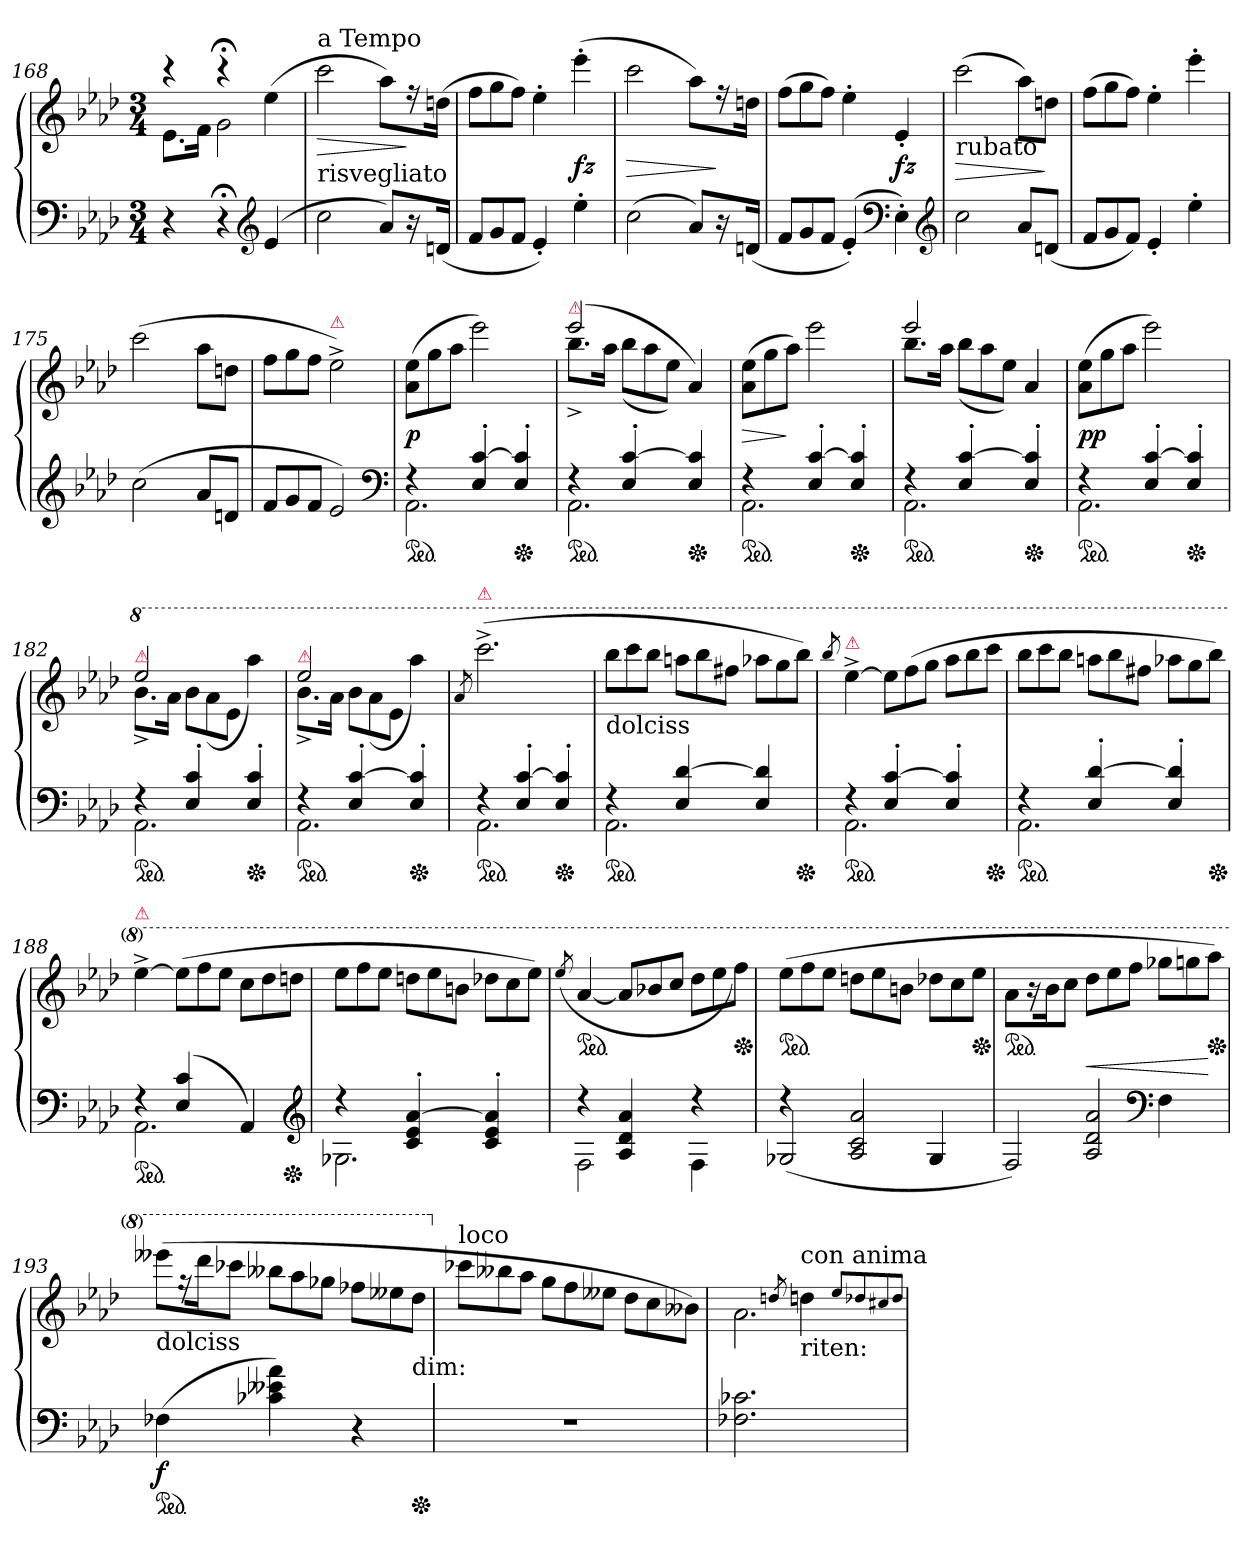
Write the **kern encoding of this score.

**kern	**kern	**dynam
*part1	*part1	*part1
*staff2	*staff1	*staff1/2
*clefF4	*clefG2	*
*k[b-e-a-d-]	*k[b-e-a-d-]	*
*f:	*f:	*
*M3/4	*M3/4	*
=168	=168	=168
*	*^	*
4r	4rccc	8.e-!\L	.
.	.	16f!Jk	.
4r;<	4r;<ccc	2g!	.
*clefG2	*	*	*
(>4e-	(>4ee-\	.	.
*	*v	*v	*
=169	=169	=169
!	!LO:TX:a:t=a Tempo	!
!LO:TX:a:t=risvegliato	!	!
2cc	2ccc	>
8a-L)	8aa-L)	.
16r	16r	]
(<16dnJk	(>16ddnJk	.
=170	=170	=170
*Xtuplet	*Xtuplet	*
12fL	12ffL	.
12g	12gg	.
12fJ	12ffJ)	.
4e-'<)	4ee-'>	.
4ee-'>	(>4eee-'>	fz
=171	=171	=171
(>2cc	2ccc	>
8a-L)	8aa-L)	.
16r	16r	]
(<16dnJk	16ddnJk	.
=172	=172	=172
12fL	(12ffL	.
12g	12gg	.
12fJ	12ffJ)	.
(>4e-'<)	4ee-'>	.
*clefF4	*	*
4E-'>)	4e-'<	fz
*clefG2	*	*
=173	=173	=173
!	!LO:TX:b:t=rubato	!
2cc	(>2ccc	>
8a-L	8aa-L)	.
(<8dnJ	8ddnJ	]
=174	=174	=174
12fL	(12ffL	.
12g	12gg	.
12fJ)	12ffJ)	.
4e-'<	4ee-'>	.
4ee-'>	4eee-'>	.
=175	=175	=175
(2cc	(2ccc	.
8a-L	8aa-L	.
8dnJ	8ddnJ	.
=176	=176	=176
12fL	12ffL	.
12g	12gg	.
12fJ	12ffJ	.
!	!LO:TX:a:color=crimson:t=⚠	!
2e-)	2ee-^<)	.
*clefF4	*	*
=177	=177	=177
*^	*	*
*ped	*	*	*
4rF	2.AA-	(12a- 12ee-L	p
.	.	12gg	.
.	.	12aa-J	.
4E-'> [4c'>	.	2eee-)	.
*Xped	*	*	*
4E-'> 4c]'>	.	.	.
=178	=178	=178	=178
*	*	*^	*
!	!	!LO:TX:a:color=crimson:t=⚠	!	!
*ped	*	*	*	*
4rF	2.AA-	(>2eee-	8.bb-^<L	.
.	.	.	16aa-Jk	.
4E-'> [4c'>	.	.	(>12bb-L	.
.	.	.	12aa-	.
.	.	.	12ee-J)	.
*Xped	*	*	*	*
4E- 4c]	.	4ryy	4a-)	.
*	*	*v	*v	*
=179	=179	=179	=179
*ped	*	*	*
4rF	2.AA-	(>12a- 12ee-L	>
.	.	12gg	.
.	.	12aa-J)	]
4E-'> [4c'>	.	2eee-	.
*Xped	*	*	*
4E-'> 4c]'>	.	.	.
=180	=180	=180	=180
*	*	*^	*
*ped	*	*	*	*
4rF	2.AA-	2eee-	8.bb-L	.
.	.	.	16aa-Jk	.
4E-'> [4c'>	.	.	(>12bb-L	.
.	.	.	12aa-	.
.	.	.	12ee-J)	.
*Xped	*	*	*	*
4E-'> 4c]'>	.	4ryy	4a-	.
*	*	*v	*v	*
=181	=181	=181	=181
*ped	*	*	*
4rF	2.AA-	(>12a- 12ee-L	pp
.	.	12gg	.
.	.	12aa-J	.
4E-'> [4c'>	.	2eee-)	.
*Xped	*	*	*
4E-' 4c]'	.	.	.
=182	=182	=182	=182
*	*	*8va	*
*	*	*^	*
!	!	!LO:TX:a:color=crimson:t=⚠	!	!
*ped	*	*	*	*
4rF	2.AA-	2eee-	8.bb-^<L	.
.	.	.	16aa-Jk	.
4E-'> 4c'>	.	.	12bb-L	.
.	.	.	(>12aa-	.
.	.	.	12ee-J	.
*Xped	*	*	*	*
4E-'> 4c'>	.	4ryy	4aaa-)	.
=183	=183	=183	=183	=183
!	!	!LO:TX:a:color=crimson:t=⚠	!	!
*ped	*	*	*	*
4rF	2.AA-	2eee-	8.bb-^<L	.
.	.	.	16aa-Jk	.
4E-'> [4c'>	.	.	12bb-L	.
.	.	.	(>12aa-	.
.	.	.	12ee-J	.
*Xped	*	*	*	*
4E-'> 4c]'>	.	4ryy	4aaa-)	.
*	*	*v	*v	*
=184	=184	=184	=184
.	.	8qaa-/	.
!	!	!LO:TX:a:color=crimson:t=⚠	!
*ped	*	*	*
4rF	2.AA-	(>2.cccc^<	.
4E-'> [4c'>	.	.	.
*Xped	*	*	*
4E-'> 4c]'>	.	.	.
=185	=185	=185	=185
!	!	!LO:TX:b:t=dolciss	!
*ped	*	*	*
4rF	2.AA-	12bbb-L	.
.	.	12cccc	.
.	.	12bbb-J	.
4E- [4d-	.	12aaanL	.
.	.	12bbb-	.
.	.	12fff#XJ	.
4E- 4d-]	.	12aaa-XL	.
.	.	12ggg	.
*Xped	*	*	*
.	.	12bbb-J)	.
=186	=186	=186	=186
.	.	8qbbb-/	.
!	!	!LO:TX:a:color=crimson:t=⚠	!
*ped	*	*	*
4rF	2.AA-	[4eee-^<	.
4E-'> [4c'>	.	12eee-L]	.
.	.	(>12fff	.
.	.	12gggJ	.
4E-'> 4c]'>	.	12aaa-L	.
.	.	12bbb-	.
*Xped	*	*	*
.	.	12ccccJ	.
=187	=187	=187	=187
*ped	*	*	*
4rF	2.AA-	12bbb-L	.
.	.	12cccc	.
.	.	12bbb-J	.
4E-'> [4d-'>	.	12aaanL	.
.	.	12bbb-	.
.	.	12fff#XJ	.
4E-'> 4d-]'>	.	12aaa-XL	.
.	.	12ggg	.
*Xped	*	*	*
.	.	12bbb-J)	.
=188	=188	=188	=188
!	!	!LO:TX:a:color=crimson:t=⚠	!
*ped	*	*	*
4rF	2.AA-	[4eee-^<	.
(>4E- 4c	.	(>12eee-L]	.
.	.	12fff	.
.	.	12eee-J	.
4AA-)	.	12cccL	.
.	.	12ddd-	.
*Xped	*	*	*
.	.	12dddnJ	.
*clefG2	*	*	*
=189	=189	=189	=189
4r	2.G-X	12eee-L	.
.	.	12fff	.
.	.	12eee-J	.
4c'> 4e-'> [4a-'>	.	12dddnL	.
.	.	12eee-	.
.	.	12bbnJ	.
4c'> 4e-'> 4a-]'>	.	12ddd-XL	.
.	.	12ccc	.
.	.	12eee-J)	.
=190	=190	=190	=190
.	.	(>8qeee-/	.
*	*	*ped	*
4r	2F	[4aa-	.
4A- 4d- 4a-	.	12aa-/L]	.
.	.	12bb-X/	.
.	.	12ccc/J	.
4r	4F	12ddd-L	.
.	.	12eee-	.
*	*	*Xped	*
.	.	12fffJ)	.
=191	=191	=191	=191
*	*	*ped	*
4r	(<2G-X/	(>12eee-L	.
.	.	12fff	.
.	.	12eee-J	.
2A- 2c 2a-	.	12dddnL	.
.	.	12eee-	.
.	.	12bbnJ	.
.	4G-/	12ddd-XL	.
.	.	12ccc	.
*	*	*Xped	*
.	.	12eee-J	.
=192	=192	=192	=192
*	*	*ped	*
4ryy	2F/)	12aa-L	.
.	.	24r	.
.	.	24bb-K	.
.	.	12cccJ	.
2A- 2d- 2a-	.	12ddd-L	<
.	.	12eee-	.
.	.	12fffJ	.
*clefF4	*	*	*
.	4F	12ggg-XL	.
.	.	12gggn	.
*	*	*Xped	*
.	.	12aaa-J)	[
*v	*v	*	*
=193	=193	=193
!	!LO:TX:b:t=dolciss	!
!	!	!LO:DY:b=2
*ped	*	*
(>4F-X	(>12eeee--XL	f
.	24rggg	.
.	24dddd-K	.
.	12cccc-XJ	.
4c-X 4e--X 4a-)	12bbb--XL	.
.	12aaa-	.
.	12ggg-XJ	.
4r	12fff-XL	.
.	12eee--X	.
!	!LO:TX:c:t=dim&colon;	!
*Xped	*	*
.	12ddd-J	.
=194	=194	=194
*	*X8va	*
!	!LO:TX:a:t=loco	!
2.rF	12ccc-XL	.
.	12bb--X	.
.	12aa-J	.
.	12ggL	.
.	12ff	.
.	12ee--XJ	.
.	12dd-L	.
.	12cc	.
.	12b--XJ)	.
=195	=195	=195
*	*^	*
2.F-X 2.c-X	2ryy	2.a-	.
.	8qddn/	.	.
!	!LO:TX:a:t=con anima	!	!
!	!LO:TX:b:t=riten&colon;	!	!
.	4ddn\	.	.
*	*v	*v	*
.	8qee-L	.
.	8qdd-X	.
.	8qcc#X	.
.	8qdd-J	.
=	=	=
*-	*-	*-
